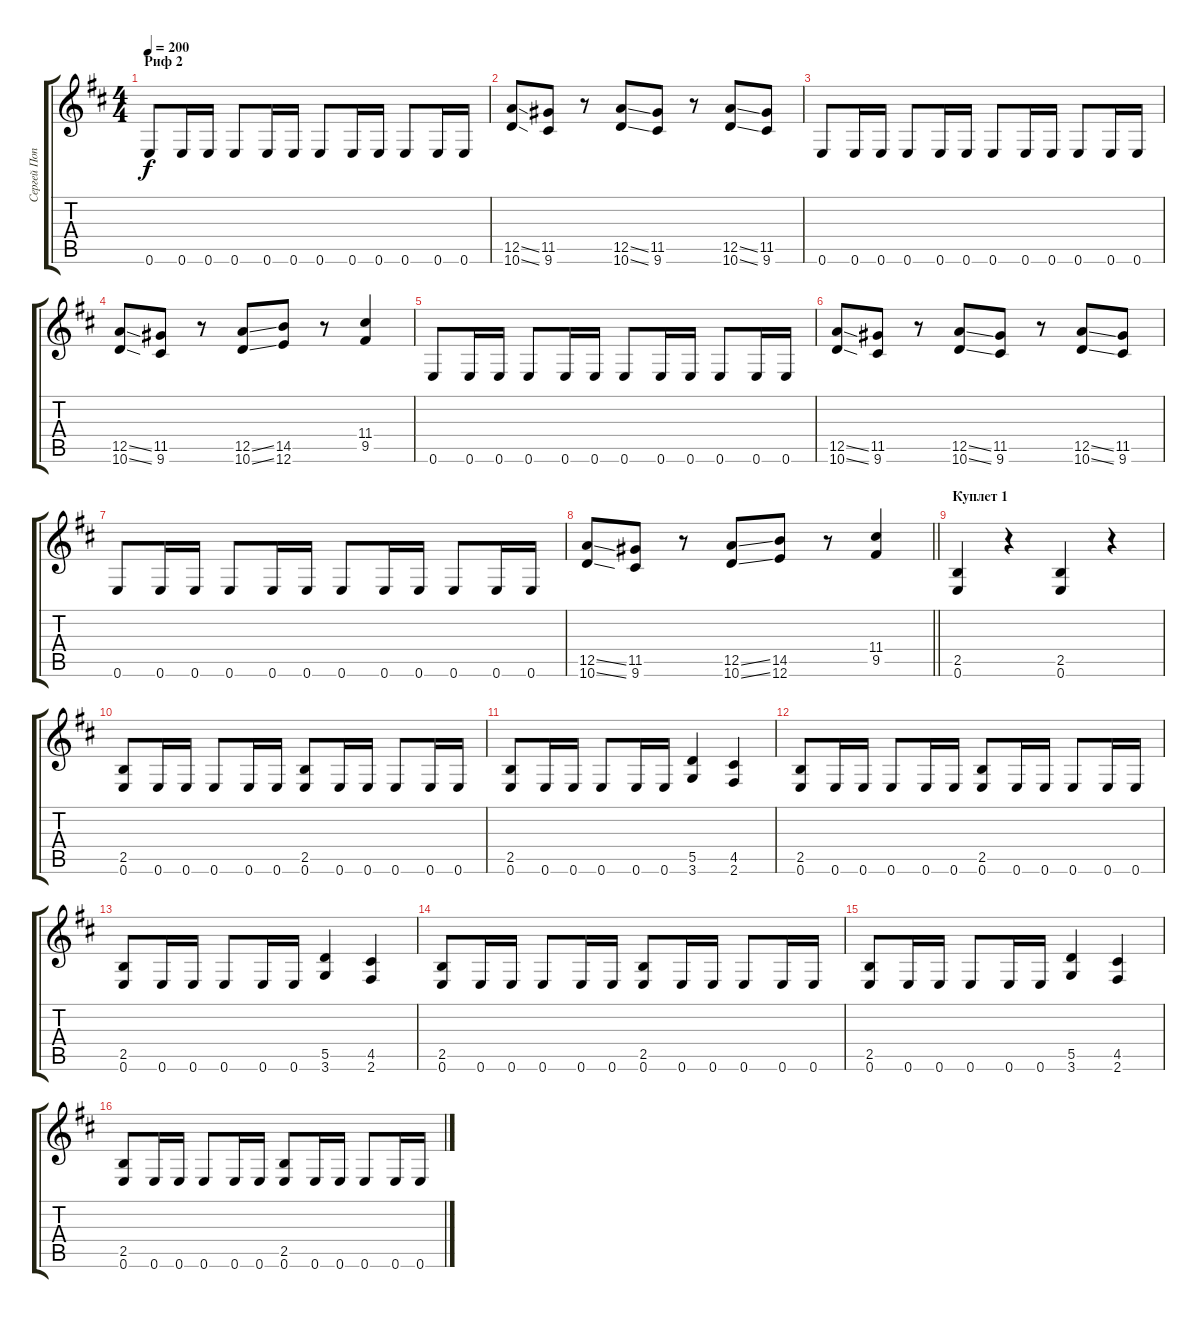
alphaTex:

\track ("Сергей Попов" "Сергей Поп") {instrument distortionguitar}
\staff {score tabs}
\tuning (E4 B3 G3 D3 A2 E2) {hide}
\ts (4 4)
\section ("" "Риф 2")
\tempo 200
\clef g2
\ks d
0.6.8{dy f} 0.6.16 0.6.16 0.6.8 0.6.16 0.6.16 0.6.8 0.6.16 0.6.16 0.6.8 0.6.16 0.6.16 |
(12.5{ss} 10.6{ss}).8 (11.5 9.6).8 r.8 (12.5{ss} 10.6{ss}).8{beam merge} (11.5 9.6).8 r.8 (12.5{ss} 10.6{ss}).8 (11.5 9.6).8 |
0.6.8 0.6.16 0.6.16 0.6.8 0.6.16 0.6.16 0.6.8 0.6.16 0.6.16 0.6.8 0.6.16 0.6.16 |
(12.5{ss} 10.6{ss}).8 (11.5 9.6).8 r.8{beam merge} (12.5{ss} 10.6{ss}).8{beam merge} (14.5 12.6).8 r.8 (11.4 9.5).4 |
0.6.8 0.6.16 0.6.16 0.6.8 0.6.16 0.6.16 0.6.8 0.6.16 0.6.16 0.6.8 0.6.16 0.6.16 |
(12.5{ss} 10.6{ss}).8 (11.5 9.6).8 r.8 (12.5{ss} 10.6{ss}).8{beam merge} (11.5 9.6).8 r.8 (12.5{ss} 10.6{ss}).8 (11.5 9.6).8 |
0.6.8 0.6.16 0.6.16 0.6.8 0.6.16 0.6.16 0.6.8 0.6.16 0.6.16 0.6.8 0.6.16 0.6.16 |
\barLineRight lightlight
(12.5{ss} 10.6{ss}).8 (11.5 9.6).8 r.8 (12.5{ss} 10.6{ss}).8{beam merge} (14.5 12.6).8 r.8 (11.4 9.5).4 |
\section ("" "Куплет 1")
(2.5 0.6).4 r.4 (2.5 0.6).4 r.4 |
(2.5 0.6).8 0.6.16 0.6.16 0.6.8 0.6.16 0.6.16 (2.5 0.6).8 0.6.16 0.6.16 0.6.8 0.6.16 0.6.16 |
(2.5 0.6).8 0.6.16 0.6.16 0.6.8 0.6.16 0.6.16 (5.5 3.6).4 (4.5 2.6).4 |
(2.5 0.6).8 0.6.16 0.6.16 0.6.8 0.6.16 0.6.16 (2.5 0.6).8 0.6.16 0.6.16 0.6.8 0.6.16 0.6.16 |
(2.5 0.6).8 0.6.16 0.6.16 0.6.8 0.6.16 0.6.16 (5.5 3.6).4 (4.5 2.6).4 |
(2.5 0.6).8 0.6.16 0.6.16 0.6.8 0.6.16 0.6.16 (2.5 0.6).8 0.6.16 0.6.16 0.6.8 0.6.16 0.6.16 |
(2.5 0.6).8 0.6.16 0.6.16 0.6.8 0.6.16 0.6.16 (5.5 3.6).4 (4.5 2.6).4 |
(2.5 0.6).8 0.6.16 0.6.16 0.6.8 0.6.16 0.6.16 (2.5 0.6).8 0.6.16 0.6.16 0.6.8 0.6.16 0.6.16
